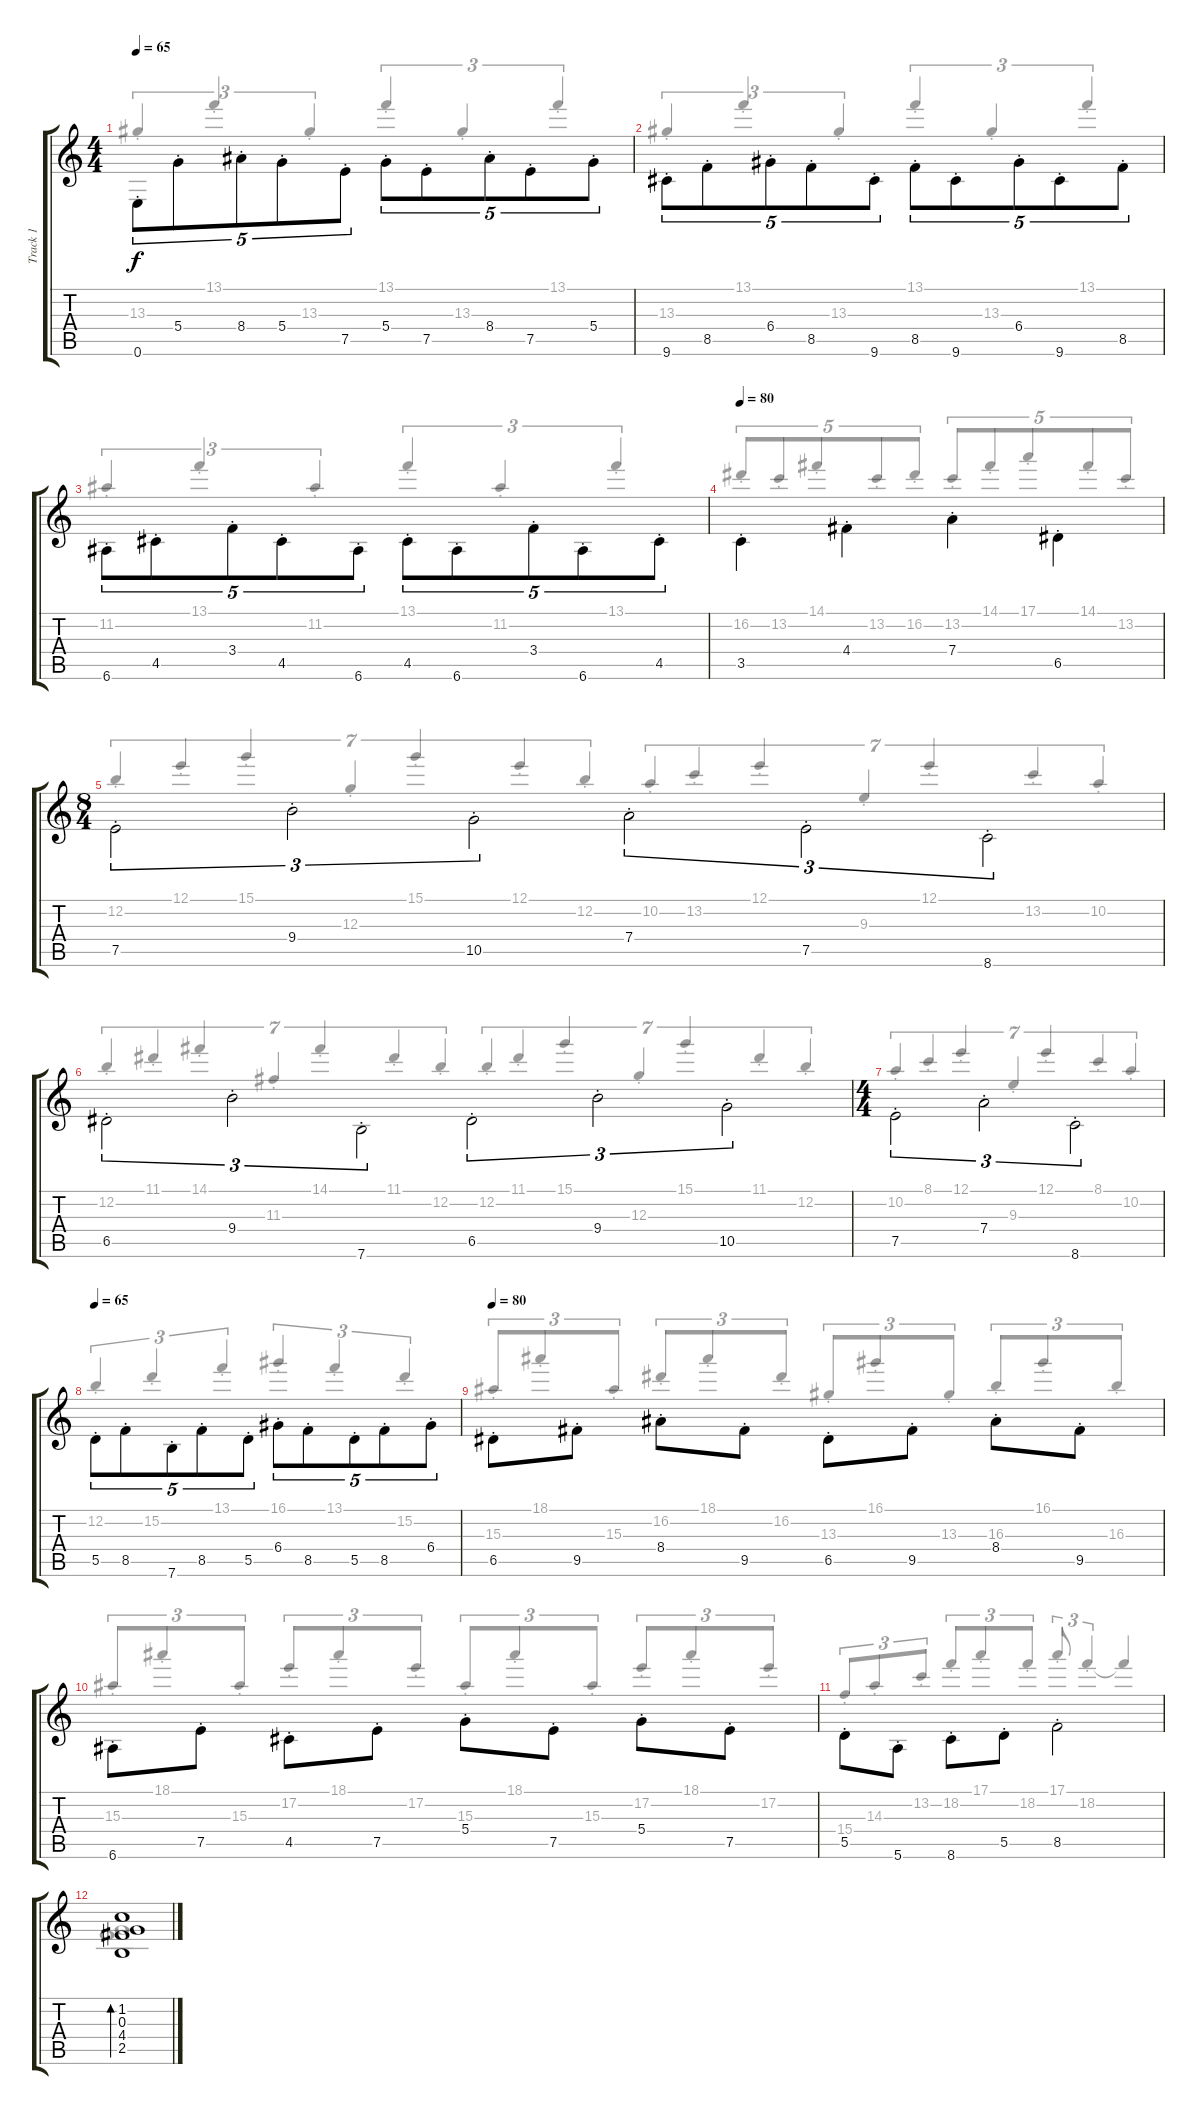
\track ("Track 1" "Track 1") {instrument electricguitarjazz}
\staff {score tabs}
\tuning (E4 B3 G3 D3 A2 E2) {hide}
\voice
\ts (4 4)
\tempo 65
\clef g2
\ks c
0.6{st}.8{tu (5 4) dy f beam Down} 5.4{st}.8{tu (5 4) beam Down} 8.4{st}.8{tu (5 4) beam Down} 5.4{st}.8{tu (5 4) beam Down} 7.5{st}.8{tu (5 4) beam Down} 5.4{st}.8{tu (5 4) beam Down} 7.5{st}.8{tu (5 4) beam Down} 8.4{st}.8{tu (5 4) beam Down} 7.5{st}.8{tu (5 4) beam Down} 5.4{st}.8{tu (5 4) beam Down} |
9.6{st}.8{tu (5 4) beam Down} 8.5{st}.8{tu (5 4) beam Down} 6.4{st}.8{tu (5 4) beam Down} 8.5{st}.8{tu (5 4) beam Down} 9.6{st}.8{tu (5 4) beam Down} 8.5{st}.8{tu (5 4) beam Down} 9.6{st}.8{tu (5 4) beam Down} 6.4{st}.8{tu (5 4) beam Down} 9.6{st}.8{tu (5 4) beam Down} 8.5{st}.8{tu (5 4) beam Down} |
6.6{st}.8{tu (5 4) beam Down} 4.5{st}.8{tu (5 4) beam Down} 3.4{st}.8{tu (5 4) beam Down} 4.5{st}.8{tu (5 4) beam Down} 6.6{st}.8{tu (5 4) beam Down} 4.5{st}.8{tu (5 4) beam Down} 6.6{st}.8{tu (5 4) beam Down} 3.4{st}.8{tu (5 4) beam Down} 6.6{st}.8{tu (5 4) beam Down} 4.5{st}.8{tu (5 4) beam Down} |
\tempo 80
3.5{st}.4{beam Down} 4.4{st}.4{beam Down} 7.4{st}.4{beam Down} 6.5{st}.4{beam Down} |
\ts (8 4)
7.5{st}.2{tu (3 2) beam Down} 9.4{st}.2{tu (3 2) beam Down} 10.5{st}.2{tu (3 2) beam Down} 7.4{st}.2{tu (3 2) beam Down} 7.5{st}.2{tu (3 2) beam Down} 8.6{st}.2{tu (3 2) beam Down} |
6.5{st}.2{tu (3 2) beam Down} 9.4{st}.2{tu (3 2) beam Down} 7.6{st}.2{tu (3 2) beam Down} 6.5{st}.2{tu (3 2) beam Down} 9.4{st}.2{tu (3 2) beam Down} 10.5{st}.2{tu (3 2) beam Down} |
\ts (4 4)
7.5{st}.2{tu (3 2) beam Down} 7.4{st}.2{tu (3 2) beam Down} 8.6{st}.2{tu (3 2) beam Down} |
\tempo 65
5.5{st}.8{tu (5 4) beam Down} 8.5{st}.8{tu (5 4) beam Down} 7.6{st}.8{tu (5 4) beam Down} 8.5{st}.8{tu (5 4) beam Down} 5.5{st}.8{tu (5 4) beam Down} 6.4{st}.8{tu (5 4) beam Down} 8.5{st}.8{tu (5 4) beam Down} 5.5{st}.8{tu (5 4) beam Down} 8.5{st}.8{tu (5 4) beam Down} 6.4{st}.8{tu (5 4) beam Down} |
\tempo 80
6.5{st}.8{beam Down} 9.5{st}.8{beam Down} 8.4{st}.8{beam Down} 9.5{st}.8{beam Down} 6.5{st}.8{beam Down} 9.5{st}.8{beam Down} 8.4{st}.8{beam Down} 9.5{st}.8{beam Down} |
6.6{st}.8{beam Down} 7.5{st}.8{beam Down} 4.5{st}.8{beam Down} 7.5{st}.8{beam Down} 5.4{st}.8{beam Down} 7.5{st}.8{beam Down} 5.4{st}.8{beam Down} 7.5{st}.8{beam Down} |
5.5{st}.8{beam Down} 5.6{st}.8{beam Down} 8.6{st}.8{beam Down} 5.5{st}.8{beam Down} 8.5{st}.2{beam Down} |
(1.2 0.3 4.4 2.5).1{bd 480}
\voice
\clef g2
\ottava regular
\simile none
\ks c
13.3{st}.4{tu (3 2) dy f beam Up} 13.1{st}.4{tu (3 2) beam Up} 13.3{st}.4{tu (3 2) beam Up} 13.1{st}.4{tu (3 2) beam Up} 13.3{st}.4{tu (3 2) beam Up} 13.1{st}.4{tu (3 2) beam Up} |
13.3{st}.4{tu (3 2) beam Up} 13.1{st}.4{tu (3 2) beam Up} 13.3{st}.4{tu (3 2) beam Up} 13.1{st}.4{tu (3 2) beam Up} 13.3{st}.4{tu (3 2) beam Up} 13.1{st}.4{tu (3 2) beam Up} |
11.2{st}.4{tu (3 2) beam Up} 13.1{st}.4{tu (3 2) beam Up} 11.2{st}.4{tu (3 2) beam Up} 13.1{st}.4{tu (3 2) beam Up} 11.2{st}.4{tu (3 2) beam Up} 13.1{st}.4{tu (3 2) beam Up} |
16.2{st}.8{tu (5 4) beam Up} 13.2{st}.8{tu (5 4) beam Up} 14.1{st}.8{tu (5 4) beam Up} 13.2{st}.8{tu (5 4) beam Up} 16.2{st}.8{tu (5 4) beam Up} 13.2{st}.8{tu (5 4) beam Up} 14.1{st}.8{tu (5 4) beam Up} 17.1{st}.8{tu (5 4) beam Up} 14.1{st}.8{tu (5 4) beam Up} 13.2{st}.8{tu (5 4) beam Up} |
12.2{st}.4{tu (7 4) beam Up} 12.1{st}.4{tu (7 4) beam Up} 15.1{st}.4{tu (7 4) beam Up} 12.3{st}.4{tu (7 4) beam Up} 15.1{st}.4{tu (7 4) beam Up} 12.1{st}.4{tu (7 4) beam Up} 12.2{st}.4{tu (7 4) beam Up} 10.2{st}.4{tu (7 4) beam Up} 13.2{st}.4{tu (7 4) beam Up} 12.1{st}.4{tu (7 4) beam Up} 9.3{st}.4{tu (7 4) beam Up} 12.1{st}.4{tu (7 4) beam Up} 13.2{st}.4{tu (7 4) beam Up} 10.2{st}.4{tu (7 4) beam Up} |
12.2{st}.4{tu (7 4) beam Up} 11.1{st}.4{tu (7 4) beam Up} 14.1{st}.4{tu (7 4) beam Up} 11.3{st}.4{tu (7 4) beam Up} 14.1{st}.4{tu (7 4) beam Up} 11.1{st}.4{tu (7 4) beam Up} 12.2{st}.4{tu (7 4) beam Up} 12.2{st}.4{tu (7 4) beam Up} 11.1{st}.4{tu (7 4) beam Up} 15.1{st}.4{tu (7 4) beam Up} 12.3{st}.4{tu (7 4) beam Up} 15.1{st}.4{tu (7 4) beam Up} 11.1{st}.4{tu (7 4) beam Up} 12.2{st}.4{tu (7 4) beam Up} |
10.2{st}.4{tu (7 4) beam Up} 8.1{st}.4{tu (7 4) beam Up} 12.1{st}.4{tu (7 4) beam Up} 9.3{st}.4{tu (7 4) beam Up} 12.1{st}.4{tu (7 4) beam Up} 8.1{st}.4{tu (7 4) beam Up} 10.2{st}.4{tu (7 4) beam Up} |
12.2{st}.4{tu (3 2) beam Up} 15.2{st}.4{tu (3 2) beam Up} 13.1{st}.4{tu (3 2) beam Up} 16.1{st}.4{tu (3 2) beam Up} 13.1{st}.4{tu (3 2) beam Up} 15.2{st}.4{tu (3 2) beam Up} |
15.3{st}.8{tu (3 2) beam Up} 18.1{st}.8{tu (3 2) beam Up} 15.3{st}.8{tu (3 2) beam Up} 16.2{st}.8{tu (3 2) beam Up} 18.1{st}.8{tu (3 2) beam Up} 16.2{st}.8{tu (3 2) beam Up} 13.3{st}.8{tu (3 2) beam Up} 16.1{st}.8{tu (3 2) beam Up} 13.3{st}.8{tu (3 2) beam Up} 16.3{st}.8{tu (3 2) beam Up} 16.1{st}.8{tu (3 2) beam Up} 16.3{st}.8{tu (3 2) beam Up} |
15.3{st}.8{tu (3 2) beam Up} 18.1{st}.8{tu (3 2) beam Up} 15.3{st}.8{tu (3 2) beam Up} 17.2{st}.8{tu (3 2) beam Up} 18.1{st}.8{tu (3 2) beam Up} 17.2{st}.8{tu (3 2) beam Up} 15.3{st}.8{tu (3 2) beam Up} 18.1{st}.8{tu (3 2) beam Up} 15.3{st}.8{tu (3 2) beam Up} 17.2{st}.8{tu (3 2) beam Up} 18.1{st}.8{tu (3 2) beam Up} 17.2{st}.8{tu (3 2) beam Up} |
15.4{st}.8{tu (3 2) beam Up} 14.3{st}.8{tu (3 2) beam Up} 13.2{st}.8{tu (3 2) beam Up} 18.2{st}.8{tu (3 2) beam Up} 17.1{st}.8{tu (3 2) beam Up} 18.2{st}.8{tu (3 2) beam Up} 17.1{st}.8{tu (3 2) beam Up} 18.2{st}.4{tu (3 2) beam Up} 18.2{t}.4{beam Up} |
(1.2 0.3 4.4 2.5).1{bd 480}
